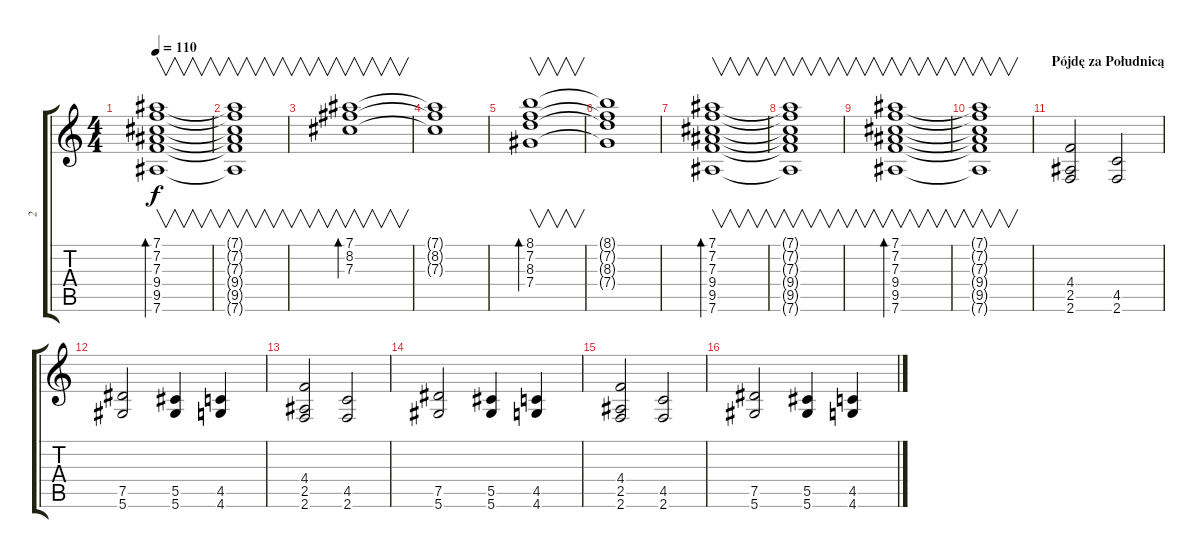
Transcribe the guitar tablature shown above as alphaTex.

\track ("2" "2") {instrument overdrivenguitar}
\staff {score tabs}
\tuning (Eb4 Bb3 Gb3 Db3 Ab2 Eb2) {hide}
\ts (4 4)
\tempo 110
\clef g2
\ks c
(7.1 7.2 7.3 9.4 9.5 7.6).1{v bd 240 dy f} |
(7.1{t} 7.2{t} 7.3{t} 9.4{t} 9.5{t} 7.6{t}).1{v} |
(7.1 8.2 7.3).1{v bd 240} |
(7.1{t} 8.2{t} 7.3{t}).1 |
(8.1 7.2 8.3 7.4).1{v bd 240} |
(8.1{t} 7.2{t} 8.3{t} 7.4{t}).1 |
(7.1 7.2 7.3 9.4 9.5 7.6).1{v bd 240} |
(7.1{t} 7.2{t} 7.3{t} 9.4{t} 9.5{t} 7.6{t}).1{v} |
(7.1 7.2 7.3 9.4 9.5 7.6).1{v bd 240} |
(7.1{t} 7.2{t} 7.3{t} 9.4{t} 9.5{t} 7.6{t}).1{v} |
\section ("" "Pójdę za Południcą")
(4.4 2.5 2.6).2{volume 16 instrument overdrivenguitar} (4.5 2.6).2 |
(7.5 5.6).2 (5.5 5.6).4 (4.5 4.6).4 |
(4.4 2.5 2.6).2 (4.5 2.6).2 |
(7.5 5.6).2 (5.5 5.6).4 (4.5 4.6).4 |
(4.4 2.5 2.6).2 (4.5 2.6).2 |
(7.5 5.6).2 (5.5 5.6).4 (4.5 4.6).4
